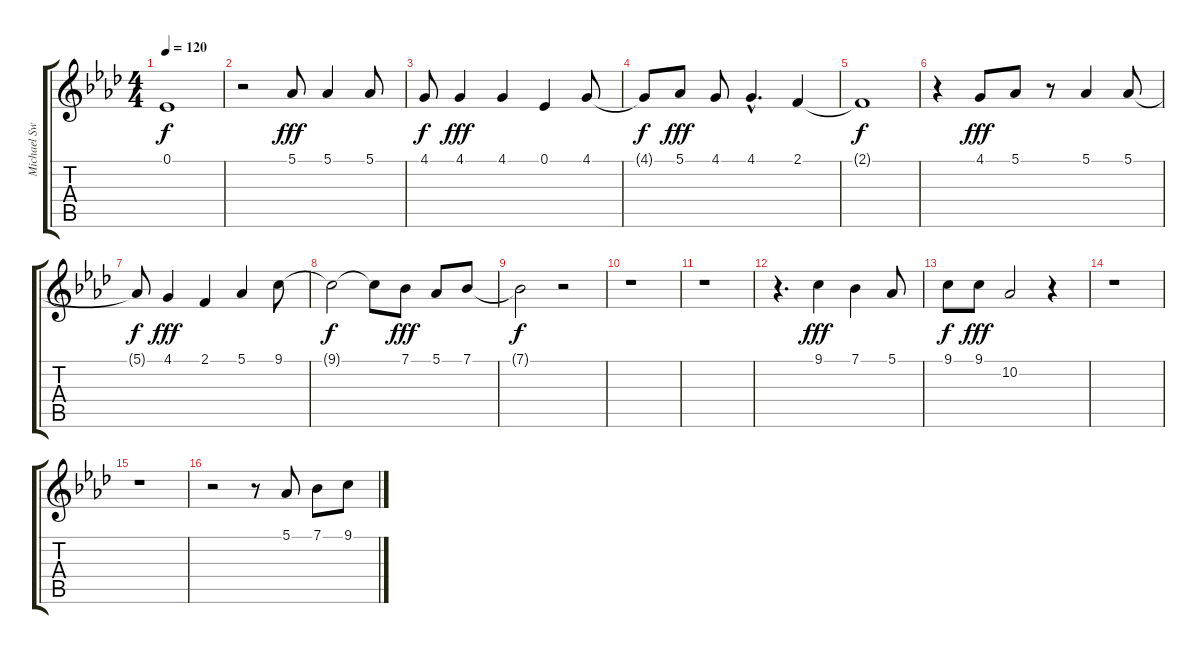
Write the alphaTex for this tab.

\track ("Michael Sweet" "Michael Sw") {instrument synthvoice}
\staff {score tabs}
\tuning (Eb4 Bb3 Gb3 Db3 Ab2 Eb2) {hide}
\ts (4 4)
\tempo 120
\clef g2
\ks ab
0.1{t}.1{dy f} |
r.2 5.1.8{dy fff} 5.1.4 5.1.8 |
4.1.8{dy f} 4.1.4{dy fff} 4.1.4 0.1.4 4.1.8 |
4.1{t}.8{dy f} 5.1.8{dy fff} 4.1.8 4.1{hac}.4{d} 2.1.4 |
2.1{t}.1{dy f} |
r.4 4.1.8{dy fff} 5.1.8 r.8 5.1.4 5.1.8 |
5.1{t}.8{dy f} 4.1.4{dy fff} 2.1.4 5.1.4 9.1.8 |
9.1{t}.2{dy f} 9.1{t}.8 7.1.8{dy fff} 5.1.8 7.1.8 |
7.1{t}.2{dy f} r.2 |
r.1 |
r.1 |
r.4{d} 9.1.4{dy fff} 7.1.4 5.1.8 |
9.1.8{dy f} 9.1.8{dy fff} 10.2.2 r.4 |
r.1 |
r.1 |
r.2 r.8 5.1.8 7.1.8 9.1.8
